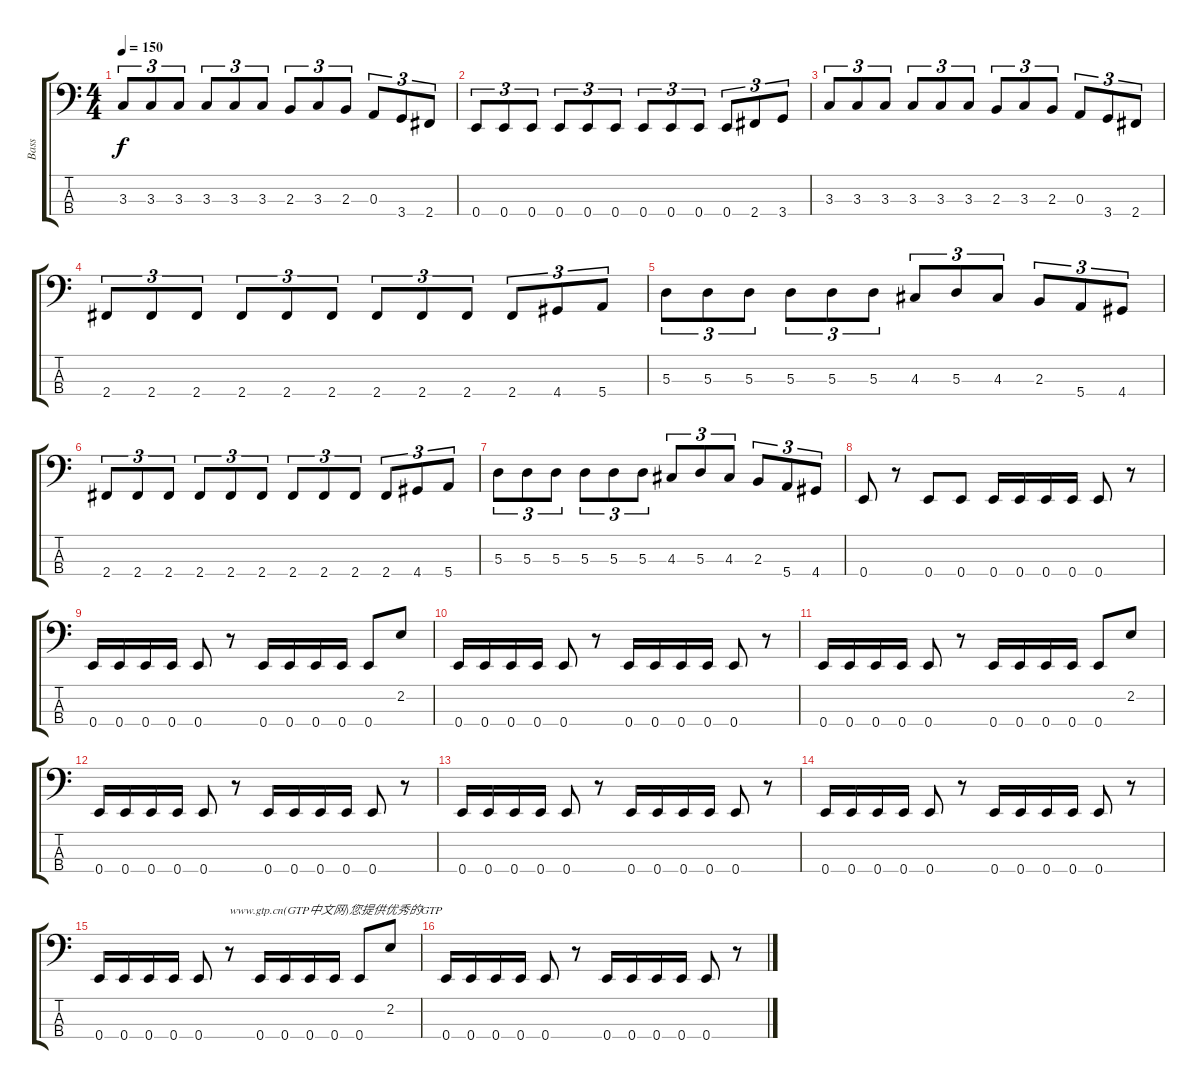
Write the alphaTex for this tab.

\track ("Bass" "Bass") {instrument electricbasspick}
\staff {score tabs}
\tuning (G2 D2 A1 E1) {hide}
\ts (4 4)
\tempo 150
\clef f4
\ks c
3.3.8{tu (3 2) dy f} 3.3.8{tu (3 2)} 3.3.8{tu (3 2)} 3.3.8{tu (3 2)} 3.3.8{tu (3 2)} 3.3.8{tu (3 2)} 2.3.8{tu (3 2)} 3.3.8{tu (3 2)} 2.3.8{tu (3 2)} 0.3.8{tu (3 2)} 3.4.8{tu (3 2)} 2.4.8{tu (3 2)} |
0.4.8{tu (3 2)} 0.4.8{tu (3 2)} 0.4.8{tu (3 2)} 0.4.8{tu (3 2)} 0.4.8{tu (3 2)} 0.4.8{tu (3 2)} 0.4.8{tu (3 2)} 0.4.8{tu (3 2)} 0.4.8{tu (3 2)} 0.4.8{tu (3 2)} 2.4.8{tu (3 2)} 3.4.8{tu (3 2)} |
3.3.8{tu (3 2)} 3.3.8{tu (3 2)} 3.3.8{tu (3 2)} 3.3.8{tu (3 2)} 3.3.8{tu (3 2)} 3.3.8{tu (3 2)} 2.3.8{tu (3 2)} 3.3.8{tu (3 2)} 2.3.8{tu (3 2)} 0.3.8{tu (3 2)} 3.4.8{tu (3 2)} 2.4.8{tu (3 2)} |
2.4.8{tu (3 2)} 2.4.8{tu (3 2)} 2.4.8{tu (3 2)} 2.4.8{tu (3 2)} 2.4.8{tu (3 2)} 2.4.8{tu (3 2)} 2.4.8{tu (3 2)} 2.4.8{tu (3 2)} 2.4.8{tu (3 2)} 2.4.8{tu (3 2)} 4.4.8{tu (3 2)} 5.4.8{tu (3 2)} |
5.3.8{tu (3 2)} 5.3.8{tu (3 2)} 5.3.8{tu (3 2)} 5.3.8{tu (3 2)} 5.3.8{tu (3 2)} 5.3.8{tu (3 2)} 4.3.8{tu (3 2)} 5.3.8{tu (3 2)} 4.3.8{tu (3 2)} 2.3.8{tu (3 2)} 5.4.8{tu (3 2)} 4.4.8{tu (3 2)} |
2.4.8{tu (3 2)} 2.4.8{tu (3 2)} 2.4.8{tu (3 2)} 2.4.8{tu (3 2)} 2.4.8{tu (3 2)} 2.4.8{tu (3 2)} 2.4.8{tu (3 2)} 2.4.8{tu (3 2)} 2.4.8{tu (3 2)} 2.4.8{tu (3 2)} 4.4.8{tu (3 2)} 5.4.8{tu (3 2)} |
5.3.8{tu (3 2)} 5.3.8{tu (3 2)} 5.3.8{tu (3 2)} 5.3.8{tu (3 2)} 5.3.8{tu (3 2)} 5.3.8{tu (3 2)} 4.3.8{tu (3 2)} 5.3.8{tu (3 2)} 4.3.8{tu (3 2)} 2.3.8{tu (3 2)} 5.4.8{tu (3 2)} 4.4.8{tu (3 2)} |
0.4.8 r.8 0.4.8 0.4.8 0.4.16 0.4.16 0.4.16 0.4.16 0.4.8 r.8 |
0.4.16 0.4.16 0.4.16 0.4.16 0.4.8 r.8 0.4.16 0.4.16 0.4.16 0.4.16 0.4.8 2.2.8 |
0.4.16 0.4.16 0.4.16 0.4.16 0.4.8 r.8 0.4.16 0.4.16 0.4.16 0.4.16 0.4.8 r.8 |
0.4.16 0.4.16 0.4.16 0.4.16 0.4.8 r.8 0.4.16 0.4.16 0.4.16 0.4.16 0.4.8 2.2.8 |
0.4.16 0.4.16 0.4.16 0.4.16 0.4.8 r.8 0.4.16 0.4.16 0.4.16 0.4.16 0.4.8 r.8 |
0.4.16 0.4.16 0.4.16 0.4.16 0.4.8 r.8 0.4.16 0.4.16 0.4.16 0.4.16 0.4.8 r.8 |
0.4.16 0.4.16 0.4.16 0.4.16 0.4.8 r.8 0.4.16 0.4.16 0.4.16 0.4.16 0.4.8 r.8 |
0.4.16 0.4.16 0.4.16 0.4.16 0.4.8 r.8{txt "www.gtp.cn(GTP中文网)您提供优秀的GTP"} 0.4.16 0.4.16 0.4.16 0.4.16 0.4.8 2.2.8 |
0.4.16 0.4.16 0.4.16 0.4.16 0.4.8 r.8 0.4.16 0.4.16 0.4.16 0.4.16 0.4.8 r.8
